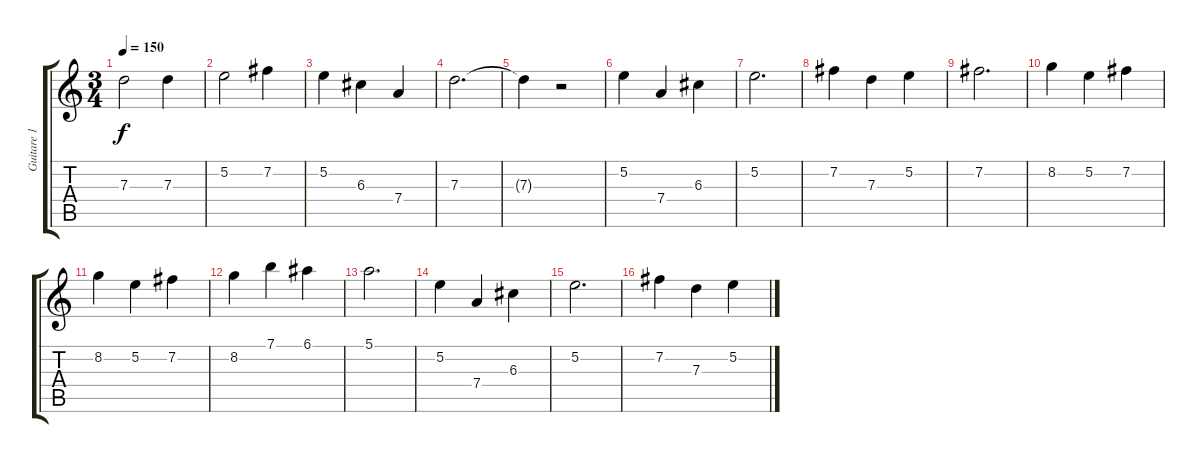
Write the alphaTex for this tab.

\track ("Guitare 1" "Guitare 1") {instrument electricguitarclean}
\staff {score tabs}
\tuning (E4 B3 G3 D3 A2 E2) {hide}
\ts (3 4)
\tempo 150
\clef g2
\ks c
7.3.2{dy f} 7.3.4 |
5.2.2 7.2.4 |
5.2.4 6.3.4 7.4.4 |
7.3.2{d} |
7.3{t}.4 r.2 |
5.2.4 7.4.4 6.3.4 |
5.2.2{d} |
7.2.4 7.3.4 5.2.4 |
7.2.2{d} |
8.2.4 5.2.4 7.2.4 |
8.2.4 5.2.4 7.2.4 |
8.2.4 7.1.4 6.1.4 |
5.1.2{d} |
5.2.4 7.4.4 6.3.4 |
5.2.2{d} |
7.2.4 7.3.4 5.2.4
